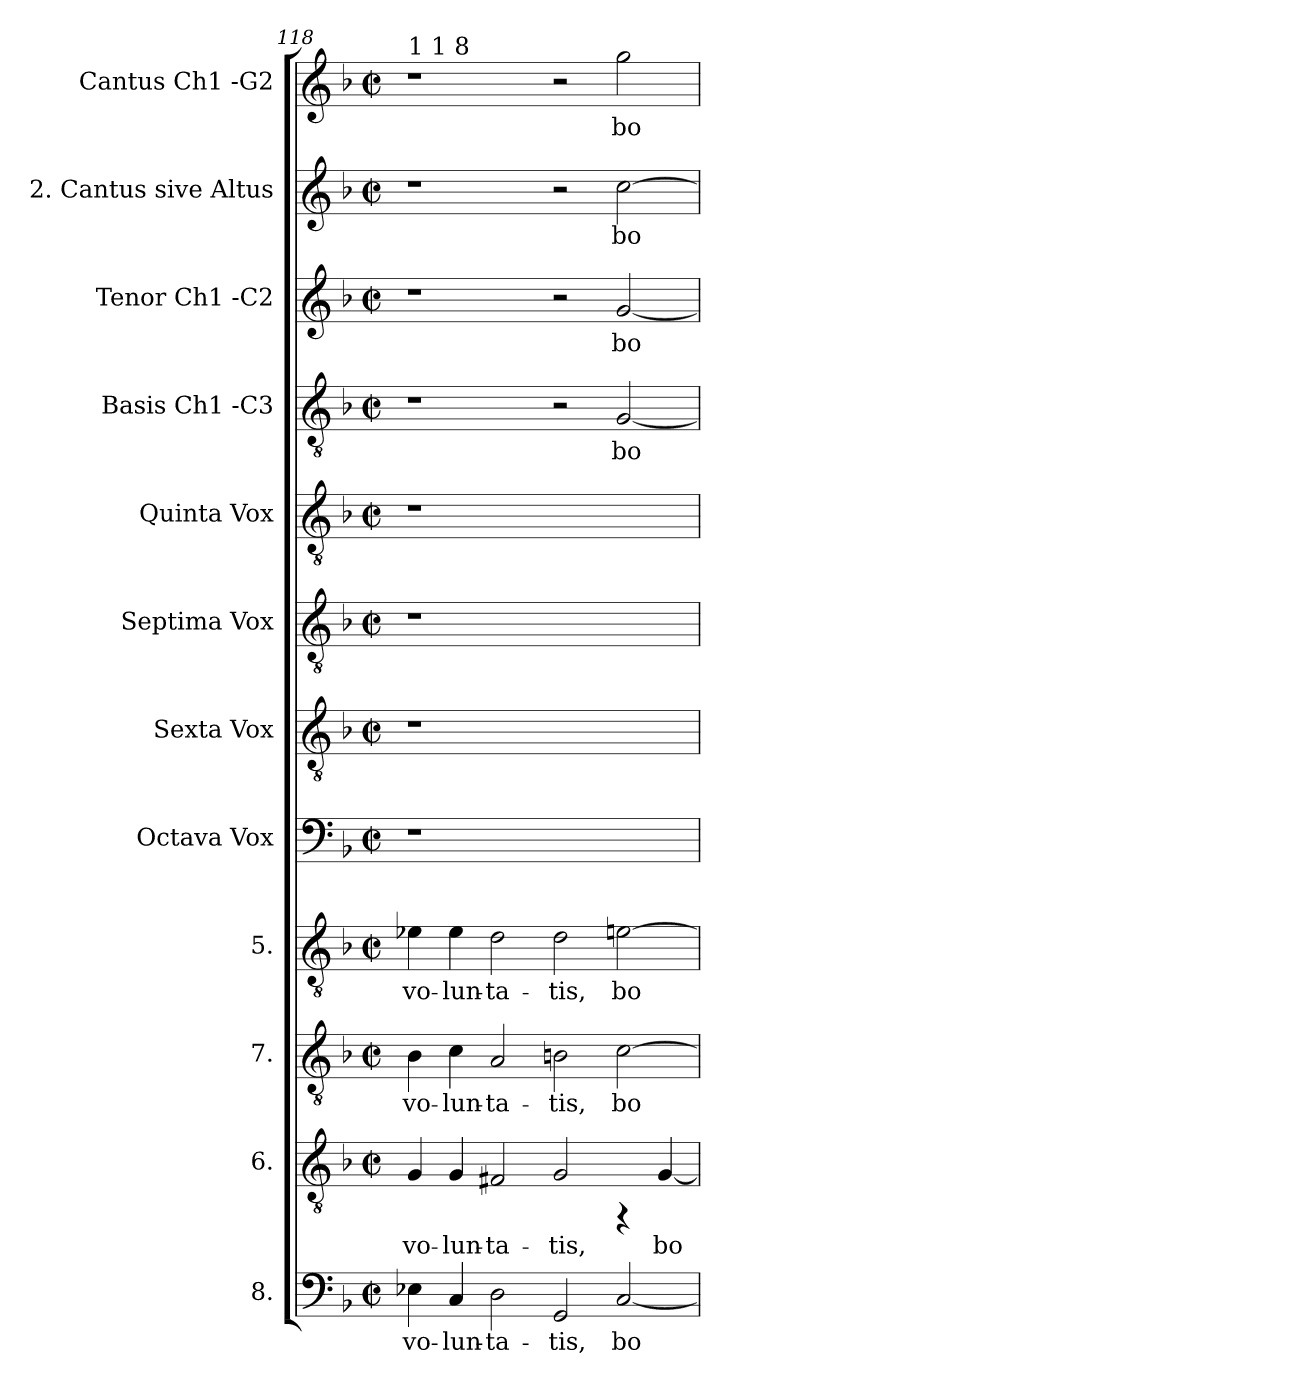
**kern	**text	**kern	**text	**kern	**text	**kern	**text	**kern	**kern	**kern	**kern	**kern	**text	**kern	**text	**kern	**text	**kern	**text
*part12	*part12	*part11	*part11	*part10	*part10	*part9	*part9	*part8	*part7	*part6	*part5	*part4	*part4	*part3	*part3	*part2	*part2	*part1	*part1
*staff12	*staff12	*staff11	*staff11	*staff10	*staff10	*staff9	*staff9	*staff8	*staff7	*staff6	*staff5	*staff4	*staff4	*staff3	*staff3	*staff2	*staff2	*staff1	*staff1
*I"8.	*	*I"6.	*	*I"7.	*	*I"5.	*	*I"Octava  Vox	*I"Sexta  Vox	*I"Septima  Vox	*I"Quinta  Vox	*I"Basis  Ch1 -C3	*	*I"Tenor  Ch1 -C2	*	*I"2. Cantus sive  Altus	*	*I"Cantus  Ch1 -G2	*
*	*	*	*	*	*	*	*	*	*	*	*	*I'B	*	*I'T	*	*I'A	*	*I'C	*
!!LO:PB:g=z
*clefF4	*	*clefGv2	*	*clefGv2	*	*clefGv2	*	*clefF4	*clefGv2	*clefGv2	*clefGv2	*clefGv2	*	*clefG2	*	*clefG2	*	*clefG2	*
*k[b-]	*	*k[b-]	*	*k[b-]	*	*k[b-]	*	*k[b-]	*k[b-]	*k[b-]	*k[b-]	*k[b-]	*	*k[b-]	*	*k[b-]	*	*k[b-]	*
*F:	*	*F:	*	*F:	*	*F:	*	*F:	*F:	*F:	*F:	*F:	*	*F:	*	*F:	*	*F:	*
*M2/2	*	*M2/2	*	*M2/2	*	*M2/2	*	*M2/2	*M2/2	*M2/2	*M2/2	*M2/2	*	*M2/2	*	*M2/2	*	*M2/2	*
*met(c|)	*	*met(c|)	*	*met(c|)	*	*met(c|)	*	*met(c|)	*met(c|)	*met(c|)	*met(c|)	*met(c|)	*	*met(c|)	*	*met(c|)	*	*met(c|)	*
=118	=118	=118	=118	=118	=118	=118	=118	=118	=118	=118	=118	=118	=118	=118	=118	=118	=118	=118	=118
!	!	!	!	!	!	!	!	!	!	!	!	!	!	!	!	!	!	!LO:TX:a:t=1 1 8	!
!	!LO:LY:b:cj	!	!LO:LY:b:cj	!	!LO:LY:b:cj	!	!LO:LY:b:cj	!	!	!	!	!	!	!	!	!	!	!	!
4E-X\	vo-	4G/	vo-	4B-\	vo-	4e-X\	vo-	1r	1r	1r	1r	1r	.	1r	.	1r	.	1r	.
!	!LO:LY:b:cj	!	!LO:LY:b:cj	!	!LO:LY:b:cj	!	!LO:LY:b:cj	!	!	!	!	!	!	!	!	!	!	!	!
4C/	-lun-	4G/	-lun-	4c\	-lun-	4e-\	-lun-	.	.	.	.	.	.	.	.	.	.	.	.
!	!LO:LY:b:cj	!	!LO:LY:b:cj	!	!LO:LY:b:cj	!	!LO:LY:b:cj	!	!	!	!	!	!	!	!	!	!	!	!
2D\	-ta-	2F#X/	-ta-	2A/	-ta-	2d\	-ta-	.	.	.	.	.	.	.	.	.	.	.	.
!	!LO:LY:b:cj	!	!LO:LY:b:cj	!	!LO:LY:b:cj	!	!LO:LY:b:cj	!	!	!	!	!	!	!	!	!	!	!	!
2GG/	-tis,	2G/	-tis,	2Bn\	-tis,	2d\	-tis,	1ryy	1ryy	1ryy	1ryy	2r	.	2r	.	2r	.	2r	.
!	!LO:LY:b:cj	!	!	!	!LO:LY:b:cj	!	!LO:LY:b:cj	!	!	!	!	!	!LO:LY:b:cj	!	!LO:LY:b:cj	!	!LO:LY:b:cj	!	!LO:LY:b:cj
[<2C/	bo-	4rFF	.	[>2c\	bo-	[>2en\	bo-	.	.	.	.	[<2G/	bo-	[<2g/	bo-	[>2cc\	bo-	2gg\	bo-
!	!	!	!LO:LY:b:cj	!	!	!	!	!	!	!	!	!	!	!	!	!	!	!	!
.	.	[<4G/	bo-	.	.	.	.	.	.	.	.	.	.	.	.	.	.	.	.
=	=	=	=	=	=	=	=	=	=	=	=	=	=	=	=	=	=	=	=
*-	*-	*-	*-	*-	*-	*-	*-	*-	*-	*-	*-	*-	*-	*-	*-	*-	*-	*-	*-
